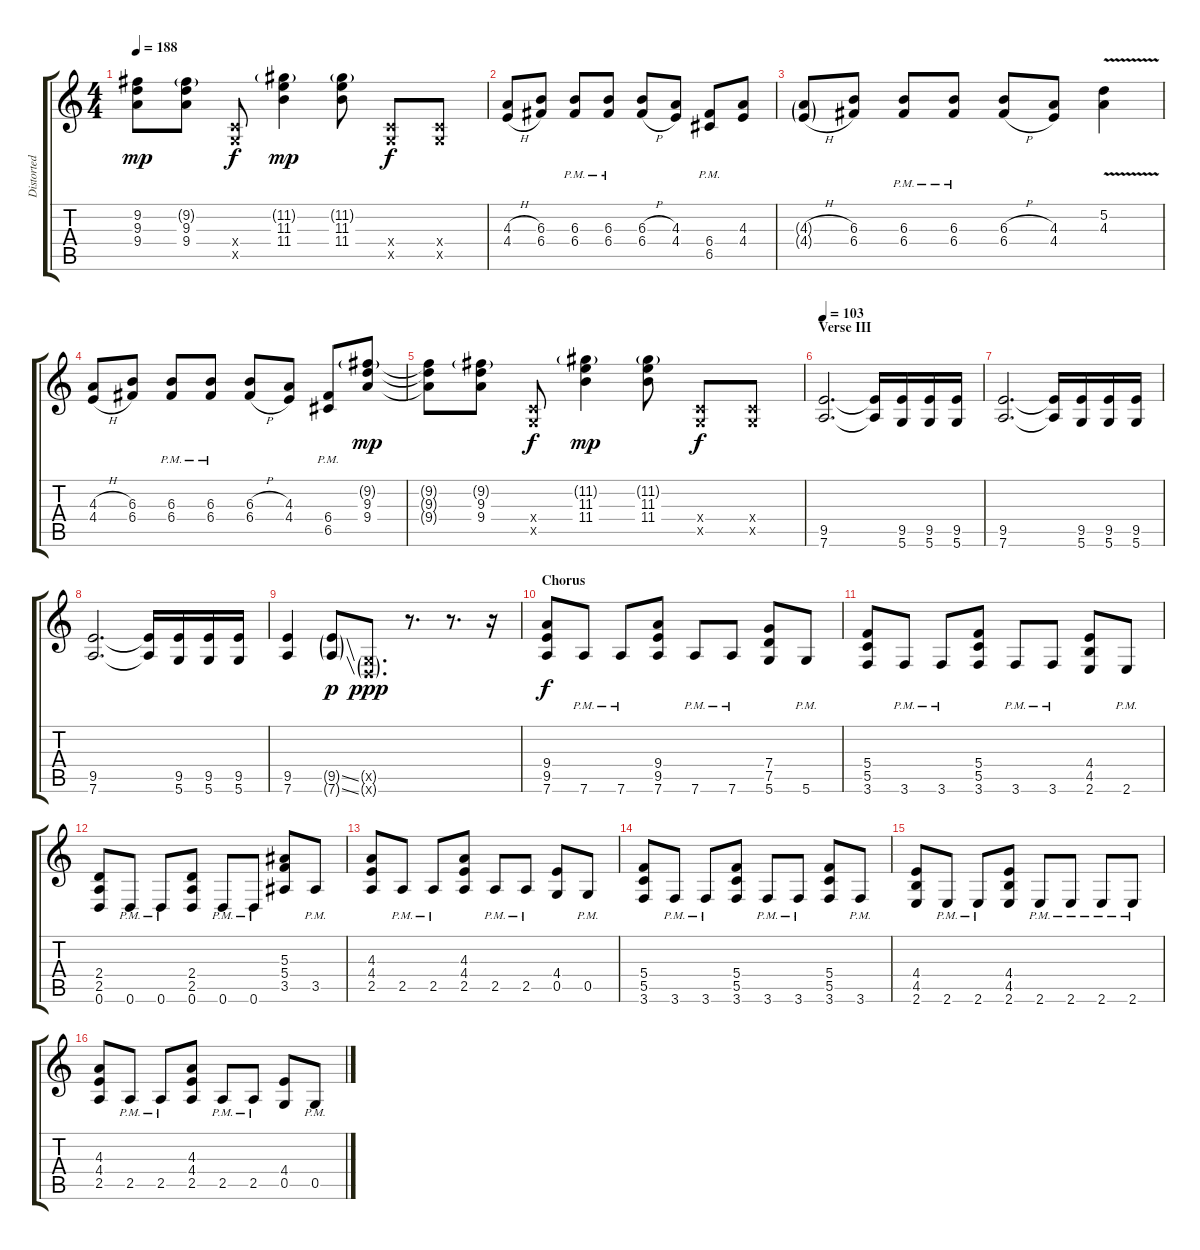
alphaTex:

\track ("Distorted Rhythm Guitar (R)" "Distorted ") {instrument distortionguitar}
\staff {score tabs}
\tuning (D4 A3 F3 C3 G2 D2) {hide}
\ts (4 4)
\tempo 188
\clef g2
\ks c
(9.2{t} 9.3{t} 9.4{t}).8{dy mp} (9.2{g} 9.3 9.4).8 (0.4{x} 0.5{x}).8{dy f} (11.2{g} 11.3 11.4).4{dy mp} (11.2{g} 11.3 11.4).8 (0.4{x} 0.5{x}).8{dy f} (0.4{x} 0.5{x}).8 |
(4.3{h} 4.4{h}).8 (6.3 6.4).8 (6.3{pm} 6.4{pm}).8 (6.3{pm} 6.4{pm}).8 (6.3{h} 6.4{h}).8 (4.3 4.4).8 (6.4{pm} 6.5{pm}).8 (4.3 4.4).8 |
(4.3{h g} 4.4{h g}).8 (6.3 6.4).8 (6.3{pm} 6.4{pm}).8 (6.3{pm} 6.4{pm}).8 (6.3{h} 6.4{h}).8 (4.3 4.4).8 (5.2{v} 4.3{v}).4 |
(4.3{h} 4.4{h}).8 (6.3 6.4).8 (6.3{pm} 6.4{pm}).8 (6.3{pm} 6.4{pm}).8 (6.3{h} 6.4{h}).8 (4.3 4.4).8 (6.4{pm} 6.5{pm}).8 (9.2{g} 9.3 9.4).8{dy mp} |
(9.2{t} 9.3{t} 9.4{t}).8 (9.2{g} 9.3 9.4).8 (0.4{x} 0.5{x}).8{dy f} (11.2{g} 11.3 11.4).4{dy mp} (11.2{g} 11.3 11.4).8 (0.4{x} 0.5{x}).8{dy f} (0.4{x} 0.5{x}).8 |
\section ("" "Verse III")
\tempo 103
(9.5 7.6).2{d} (9.5{t} 7.6{t}).16 (9.5 5.6).16 (9.5 5.6).16 (9.5 5.6).16 |
(9.5 7.6).2{d} (9.5{t} 7.6{t}).16 (9.5 5.6).16 (9.5 5.6).16 (9.5 5.6).16 |
(9.5 7.6).2{d} (9.5{t} 7.6{t}).16 (9.5 5.6).16 (9.5 5.6).16 (9.5 5.6).16 |
(9.5 7.6).4 (9.5{ss g} 7.6{ss g}).8{dy p} (0.5{g x} 0.6{g x}).8{d dy ppp} r.8{d} r.8{d} r.16 |
\section ("" "Chorus")
(9.4 9.5 7.6).8{dy f} 7.6{pm}.8 7.6{pm}.8 (9.4 9.5 7.6).8 7.6{pm}.8 7.6{pm}.8 (7.4 7.5 5.6).8 5.6{pm}.8 |
(5.4 5.5 3.6).8 3.6{pm}.8 3.6{pm}.8 (5.4 5.5 3.6).8 3.6{pm}.8 3.6{pm}.8 (4.4 4.5 2.6).8 2.6{pm}.8 |
(2.4 2.5 0.6).8 0.6{pm}.8 0.6{pm}.8 (2.4 2.5 0.6).8 0.6{pm}.8 0.6{pm}.8 (5.3 5.4 3.5).8 3.5{pm}.8 |
(4.3 4.4 2.5).8 2.5{pm}.8 2.5{pm}.8 (4.3 4.4 2.5).8 2.5{pm}.8 2.5{pm}.8 (4.4 0.5).8 0.5{pm}.8 |
(5.4 5.5 3.6).8 3.6{pm}.8 3.6{pm}.8 (5.4 5.5 3.6).8 3.6{pm}.8 3.6{pm}.8 (5.4 5.5 3.6).8 3.6{pm}.8 |
(4.4 4.5 2.6).8 2.6{pm}.8 2.6{pm}.8 (4.4 4.5 2.6).8 2.6{pm}.8 2.6{pm}.8 2.6{pm}.8 2.6{pm}.8 |
(4.3 4.4 2.5).8 2.5{pm}.8 2.5{pm}.8 (4.3 4.4 2.5).8 2.5{pm}.8 2.5{pm}.8 (4.4 0.5).8 0.5{pm}.8
